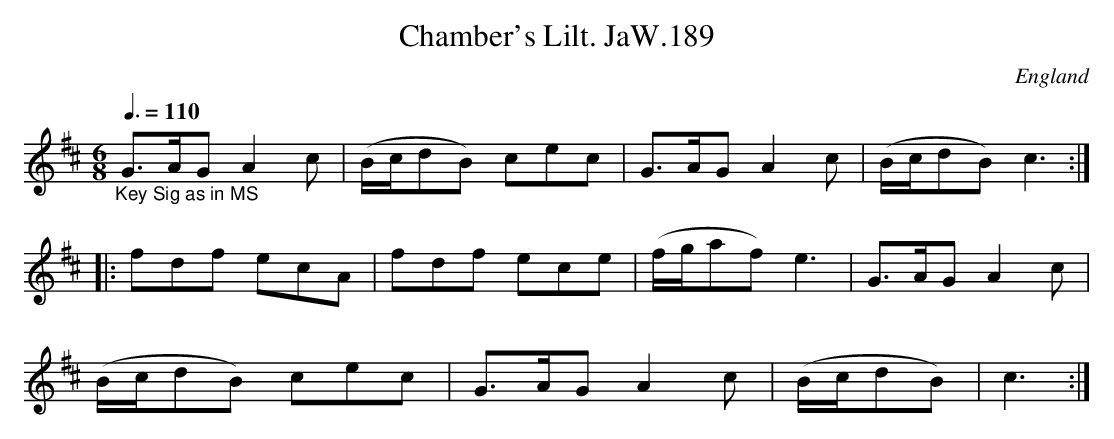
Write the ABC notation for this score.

X:1
T:Chamber's Lilt. JaW.189
M:6/8
L:1/8
Q:3/8=110
O:England
notC:"A Reel Or Jig"
K:D major
"_Key Sig as in MS"G>AG A2c|(B/c/dB) cec|G>AG A2c|(B/c/dB) c3:|!
|:fdf ecA|fdf ece|(f/g/af)e3|G>AG A2c|!
(B/c/dB) cec|G>AG A2c|(B/c/dB)|c3:|
